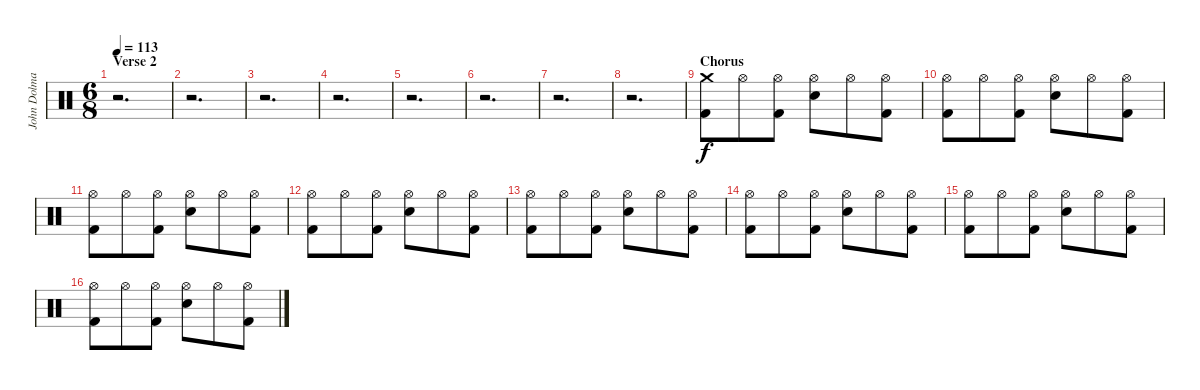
\track ("John Dolmayan" "John Dolma") {instrument percussion}
\staff {score}
\articulation defaults
\ts (6 8)
\section ("" "Verse 2")
\tempo 113
\clef neutral
\ks c
r.2{d dy f} |
r.2{d} |
r.2{d} |
r.2{d} |
r.2{d} |
r.2{d} |
r.2{d} |
r.2{d} |
\section ("" "Chorus")
("Crash medium (hit)" "Kick (hit) 2").8 "Hi-Hat (open)".8 ("Hi-Hat (open)" "Kick (hit) 2").8 ("Hi-Hat (open)" "Electric Snare (hit)").8 "Hi-Hat (open)".8 ("Hi-Hat (open)" "Kick (hit) 2").8 |
("Hi-Hat (open)" "Kick (hit) 2").8 "Hi-Hat (open)".8 ("Hi-Hat (open)" "Kick (hit) 2").8 ("Hi-Hat (open)" "Electric Snare (hit)").8 "Hi-Hat (open)".8 ("Hi-Hat (open)" "Kick (hit) 2").8 |
("Hi-Hat (open)" "Kick (hit) 2").8 "Hi-Hat (open)".8 ("Hi-Hat (open)" "Kick (hit) 2").8 ("Hi-Hat (open)" "Electric Snare (hit)").8 "Hi-Hat (open)".8 ("Hi-Hat (open)" "Kick (hit) 2").8 |
("Hi-Hat (open)" "Kick (hit) 2").8 "Hi-Hat (open)".8 ("Hi-Hat (open)" "Kick (hit) 2").8 ("Hi-Hat (open)" "Electric Snare (hit)").8 "Hi-Hat (open)".8 ("Hi-Hat (open)" "Kick (hit) 2").8 |
("Hi-Hat (open)" "Kick (hit) 2").8 "Hi-Hat (open)".8 ("Hi-Hat (open)" "Kick (hit) 2").8 ("Hi-Hat (open)" "Electric Snare (hit)").8 "Hi-Hat (open)".8 ("Hi-Hat (open)" "Kick (hit) 2").8 |
("Hi-Hat (open)" "Kick (hit) 2").8 "Hi-Hat (open)".8 ("Hi-Hat (open)" "Kick (hit) 2").8 ("Hi-Hat (open)" "Electric Snare (hit)").8 "Hi-Hat (open)".8 ("Hi-Hat (open)" "Kick (hit) 2").8 |
("Hi-Hat (open)" "Kick (hit) 2").8 "Hi-Hat (open)".8 ("Hi-Hat (open)" "Kick (hit) 2").8 ("Hi-Hat (open)" "Electric Snare (hit)").8 "Hi-Hat (open)".8 ("Hi-Hat (open)" "Kick (hit) 2").8 |
("Hi-Hat (open)" "Kick (hit) 2").8 "Hi-Hat (open)".8 ("Hi-Hat (open)" "Kick (hit) 2").8 ("Hi-Hat (open)" "Electric Snare (hit)").8 "Hi-Hat (open)".8 ("Hi-Hat (open)" "Kick (hit) 2").8
